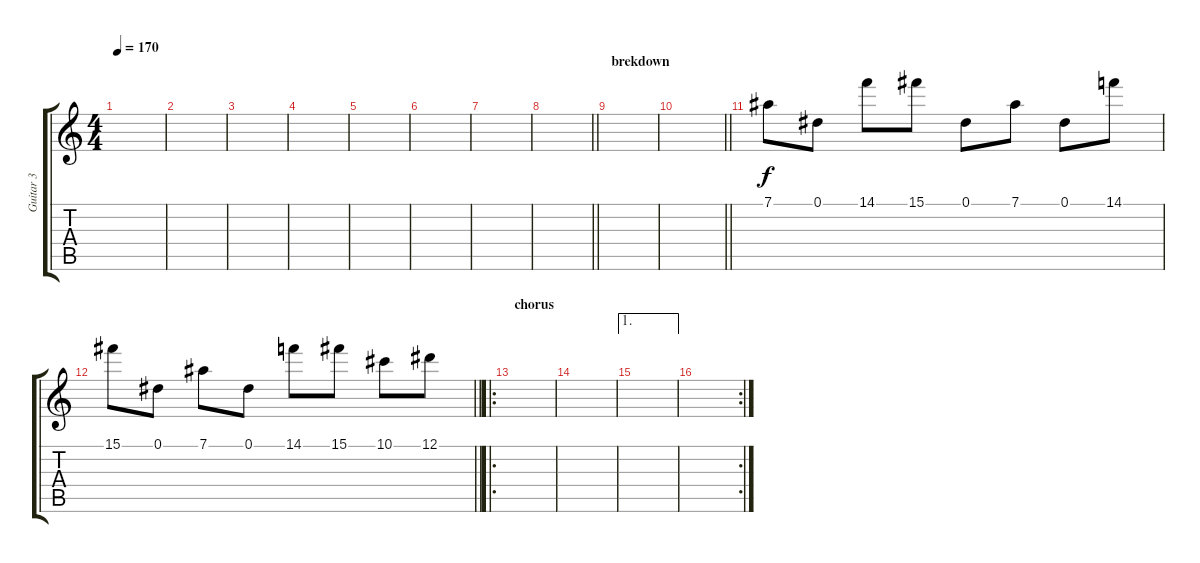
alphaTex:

\track ("Guitar 3" "Guitar 3") {instrument distortionguitar}
\staff {score tabs}
\tuning (Eb4 Bb3 Gb3 Db3 Ab2 Db2) {hide}
\ts (4 4)
\section ("" "")
\tempo 170
\clef g2
\ks c
|
|
|
|
|
|
|
\barLineRight lightlight
|
\section ("" "brekdown")
|
\barLineRight lightlight
|
7.1.8 0.1.8 14.1.8 15.1.8 0.1.8 7.1.8 0.1.8 14.1.8 |
\barLineRight lightlight
15.1.8 0.1.8 7.1.8 0.1.8 14.1.8 15.1.8 10.1.8 12.1.8 |
\ro
\section ("" "chorus")
|
|
\ae 1
|
\rc 2
